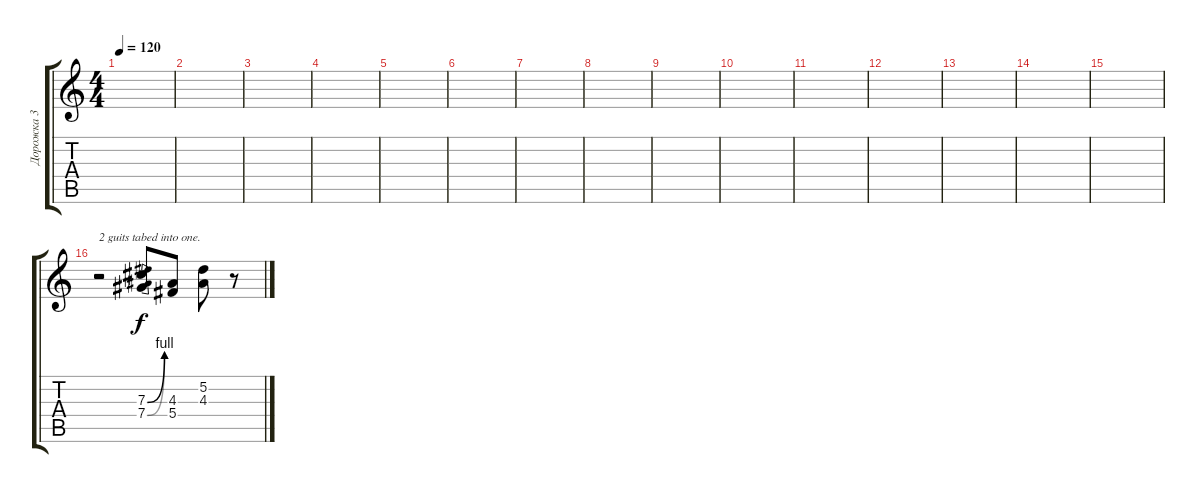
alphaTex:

\track ("Дорожка 3" "Дорожка 3") {instrument distortionguitar}
\staff {score tabs}
\tuning (Eb4 Bb3 Gb3 Db3 Ab2 Eb2) {hide}
\ts (4 4)
\tempo 120
\clef g2
\ks c
|
|
|
|
|
|
|
|
|
|
|
|
|
|
|
r.2{txt "2 guits tabed into one."} (7.3{be (bend 0 0 60 4)} 7.4{be (bend 0 0 60 4)}).8 (4.3 5.4).8 (5.2 4.3).8 r.8
